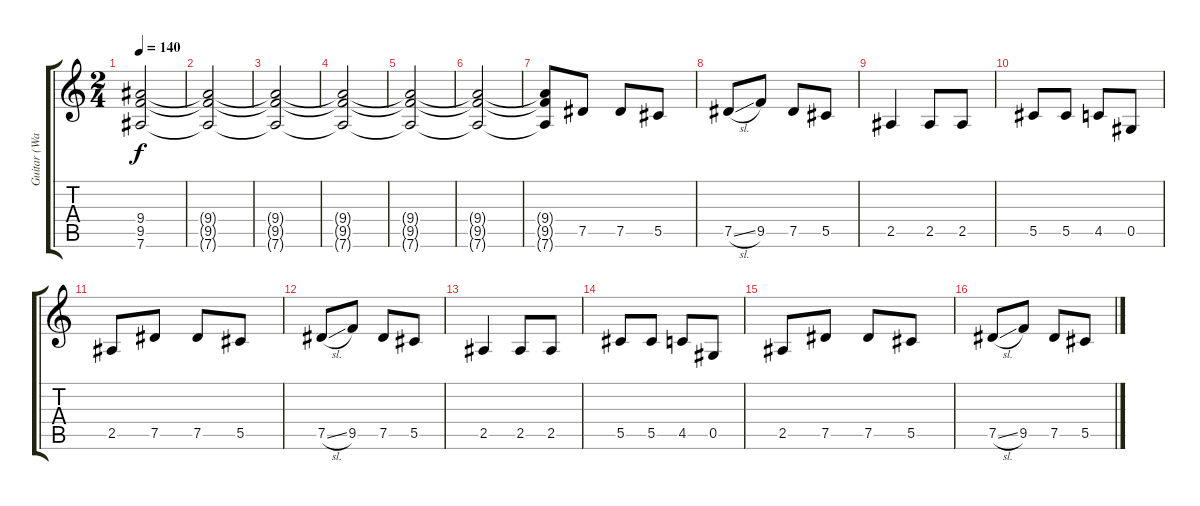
\track ("Guitar (Wade McNeil)" "Guitar (Wa") {instrument distortionguitar}
\staff {score tabs}
\tuning (Eb4 Bb3 Gb3 Db3 Ab2 Eb2) {hide}
\ts (2 4)
\tempo 140
\clef g2
\ks c
(9.4 9.5 7.6).2{dy f} |
(9.4{t} 9.5{t} 7.6{t}).2 |
(9.4{t} 9.5{t} 7.6{t}).2 |
(9.4{t} 9.5{t} 7.6{t}).2 |
(9.4{t} 9.5{t} 7.6{t}).2 |
(9.4{t} 9.5{t} 7.6{t}).2 |
(9.4{t} 9.5{t} 7.6{t}).8 7.5.8 7.5.8 5.5.8 |
7.5{sl}.8 9.5.8 7.5.8 5.5.8 |
2.5.4 2.5.8 2.5.8 |
5.5.8 5.5.8 4.5.8 0.5.8 |
2.5.8 7.5.8 7.5.8 5.5.8 |
7.5{sl}.8 9.5.8 7.5.8 5.5.8 |
2.5.4 2.5.8 2.5.8 |
5.5.8 5.5.8 4.5.8 0.5.8 |
2.5.8 7.5.8 7.5.8 5.5.8 |
7.5{sl}.8 9.5.8 7.5.8 5.5.8
